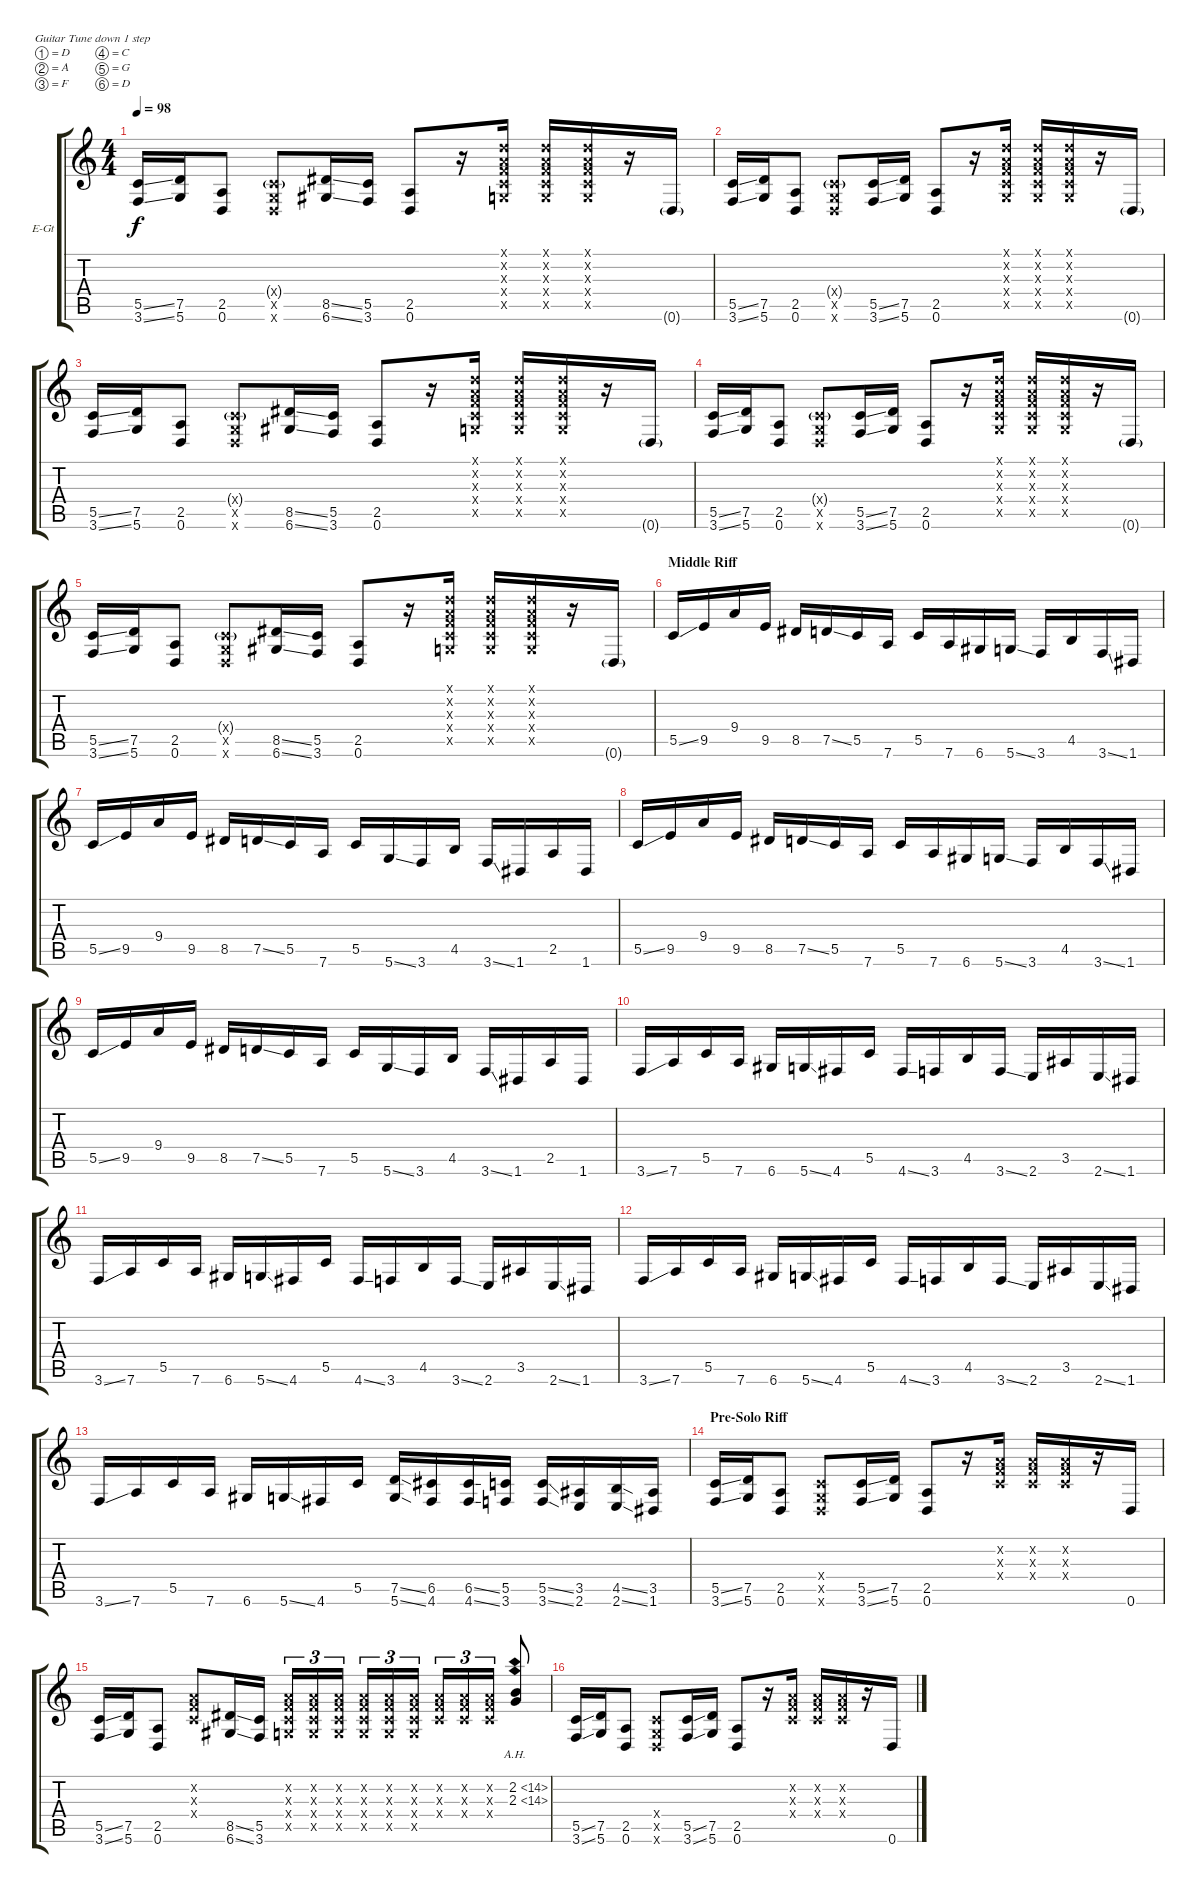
\bracketExtendMode groupsimilarinstruments
\firstSystemTrackNameOrientation horizontal
\otherSystemsTrackNameOrientation horizontal
\track ("Dimebag Darrell" "E-Gt") {instrument synthbass2}
\staff {score tabs}
\tuning (D4 A3 F3 C3 G2 D2)
\ts (4 4)
\tempo 98
\clef g2
\ks c
(5.5{ss} 3.6{ss}).16{dy f} (7.5 5.6).16 (2.5 0.6).8 (0.4{g x} 0.5{x} 0.6{x}).8 (8.5{ss} 6.6{ss}).16 (5.5 3.6).16 (2.5 0.6).8 r.16 (0.1{x} 0.2{x} 0.3{x} 0.4{x} 0.5{x}).16 (0.1{x} 0.2{x} 0.3{x} 0.4{x} 0.5{x}).16 (0.1{x} 0.2{x} 0.3{x} 0.4{x} 0.5{x}).16 r.16 0.6{g}.16 |
(5.5{ss} 3.6{ss}).16 (7.5 5.6).16 (2.5 0.6).8 (0.4{g x} 0.5{x} 0.6{x}).8 (5.5{ss} 3.6{ss}).16 (7.5 5.6).16 (2.5 0.6).8 r.16 (0.1{x} 0.2{x} 0.3{x} 0.4{x} 0.5{x}).16 (0.1{x} 0.2{x} 0.3{x} 0.4{x} 0.5{x}).16 (0.1{x} 0.2{x} 0.3{x} 0.4{x} 0.5{x}).16 r.16 0.6{g}.16 |
(5.5{ss} 3.6{ss}).16 (7.5 5.6).16 (2.5 0.6).8 (0.4{g x} 0.5{x} 0.6{x}).8 (8.5{ss} 6.6{ss}).16 (5.5 3.6).16 (2.5 0.6).8 r.16 (0.1{x} 0.2{x} 0.3{x} 0.4{x} 0.5{x}).16 (0.1{x} 0.2{x} 0.3{x} 0.4{x} 0.5{x}).16 (0.1{x} 0.2{x} 0.3{x} 0.4{x} 0.5{x}).16 r.16 0.6{g}.16 |
(5.5{ss} 3.6{ss}).16 (7.5 5.6).16 (2.5 0.6).8 (0.4{g x} 0.5{x} 0.6{x}).8 (5.5{ss} 3.6{ss}).16 (7.5 5.6).16 (2.5 0.6).8 r.16 (0.1{x} 0.2{x} 0.3{x} 0.4{x} 0.5{x}).16 (0.1{x} 0.2{x} 0.3{x} 0.4{x} 0.5{x}).16 (0.1{x} 0.2{x} 0.3{x} 0.4{x} 0.5{x}).16 r.16 0.6{g}.16 |
(5.5{ss} 3.6{ss}).16 (7.5 5.6).16 (2.5 0.6).8 (0.4{g x} 0.5{x} 0.6{x}).8 (8.5{ss} 6.6{ss}).16 (5.5 3.6).16 (2.5 0.6).8 r.16 (0.1{x} 0.2{x} 0.3{x} 0.4{x} 0.5{x}).16 (0.1{x} 0.2{x} 0.3{x} 0.4{x} 0.5{x}).16 (0.1{x} 0.2{x} 0.3{x} 0.4{x} 0.5{x}).16 r.16 0.6{g}.16 |
\section ("" "Middle Riff")
5.5{ss}.16 9.5.16 9.4.16 9.5.16 8.5.16 7.5{ss}.16 5.5.16 7.6.16 5.5.16 7.6.16 6.6.16 5.6{ss}.16 3.6.16 4.5.16 3.6{ss}.16 1.6.16 |
5.5{ss}.16 9.5.16 9.4.16 9.5.16 8.5.16 7.5{ss}.16 5.5.16 7.6.16 5.5.16 5.6{ss}.16 3.6.16 4.5.16 3.6{ss}.16 1.6.16 2.5.16 1.6.16 |
5.5{ss}.16 9.5.16 9.4.16 9.5.16 8.5.16 7.5{ss}.16 5.5.16 7.6.16 5.5.16 7.6.16 6.6.16 5.6{ss}.16 3.6.16 4.5.16 3.6{ss}.16 1.6.16 |
5.5{ss}.16 9.5.16 9.4.16 9.5.16 8.5.16 7.5{ss}.16 5.5.16 7.6.16 5.5.16 5.6{ss}.16 3.6.16 4.5.16 3.6{ss}.16 1.6.16 2.5.16 1.6.16 |
3.6{ss}.16 7.6.16 5.5.16 7.6.16 6.6.16 5.6{ss}.16 4.6.16 5.5.16 4.6{ss}.16 3.6.16 4.5.16 3.6{ss}.16 2.6.16 3.5.16 2.6{ss}.16 1.6.16 |
3.6{ss}.16 7.6.16 5.5.16 7.6.16 6.6.16 5.6{ss}.16 4.6.16 5.5.16 4.6{ss}.16 3.6.16 4.5.16 3.6{ss}.16 2.6.16 3.5.16 2.6{ss}.16 1.6.16 |
3.6{ss}.16 7.6.16 5.5.16 7.6.16 6.6.16 5.6{ss}.16 4.6.16 5.5.16 4.6{ss}.16 3.6.16 4.5.16 3.6{ss}.16 2.6.16 3.5.16 2.6{ss}.16 1.6.16 |
3.6{ss}.16 7.6.16 5.5.16 7.6.16 6.6.16 5.6{ss}.16 4.6.16 5.5.16 (7.5{ss} 5.6{ss}).16 (6.5 4.6).16 (6.5{ss} 4.6{ss}).16 (5.5 3.6).16 (5.5{ss} 3.6{ss}).16 (3.5 2.6).16 (4.5{ss} 2.6{ss}).16 (3.5 1.6).16 |
\section ("" "Pre-Solo Riff")
(5.5{ss} 3.6{ss}).16 (7.5 5.6).16 (2.5 0.6).8 (0.4{x} 0.5{x} 0.6{x}).8 (5.5{ss} 3.6{ss}).16 (7.5 5.6).16 (2.5 0.6).8 r.16 (0.2{x} 0.3{x} 0.4{x}).16 (0.2{x} 0.3{x} 0.4{x}).16 (0.2{x} 0.3{x} 0.4{x}).16 r.16 0.6.16 |
(5.5{ss} 3.6{ss}).16 (7.5 5.6).16 (2.5 0.6).8 (0.2{x} 0.3{x} 0.4{x}).8 (8.5{ss} 6.6{ss}).16 (5.5 3.6).16 (0.2{x} 0.3{x} 0.4{x} 0.5{x}).16{tu (3 2)} (0.2{x} 0.3{x} 0.4{x} 0.5{x}).16{tu (3 2)} (0.2{x} 0.3{x} 0.4{x} 0.5{x}).16{tu (3 2)} (0.2{x} 0.3{x} 0.4{x} 0.5{x}).16{tu (3 2)} (0.2{x} 0.3{x} 0.4{x} 0.5{x}).16{tu (3 2)} (0.2{x} 0.3{x} 0.4{x} 0.5{x}).16{tu (3 2)} (0.2{x} 0.3{x} 0.4{x}).16{tu (3 2)} (0.2{x} 0.3{x} 0.4{x}).16{tu (3 2)} (0.2{x} 0.3{x} 0.4{x}).16{tu (3 2)} (2.2{ah 12} 2.3{ah 12}).8 |
(5.5{ss} 3.6{ss}).16 (7.5 5.6).16 (2.5 0.6).8 (0.4{x} 0.5{x} 0.6{x}).8 (5.5{ss} 3.6{ss}).16 (7.5 5.6).16 (2.5 0.6).8 r.16 (0.2{x} 0.3{x} 0.4{x}).16 (0.2{x} 0.3{x} 0.4{x}).16 (0.2{x} 0.3{x} 0.4{x}).16 r.16 0.6.16
